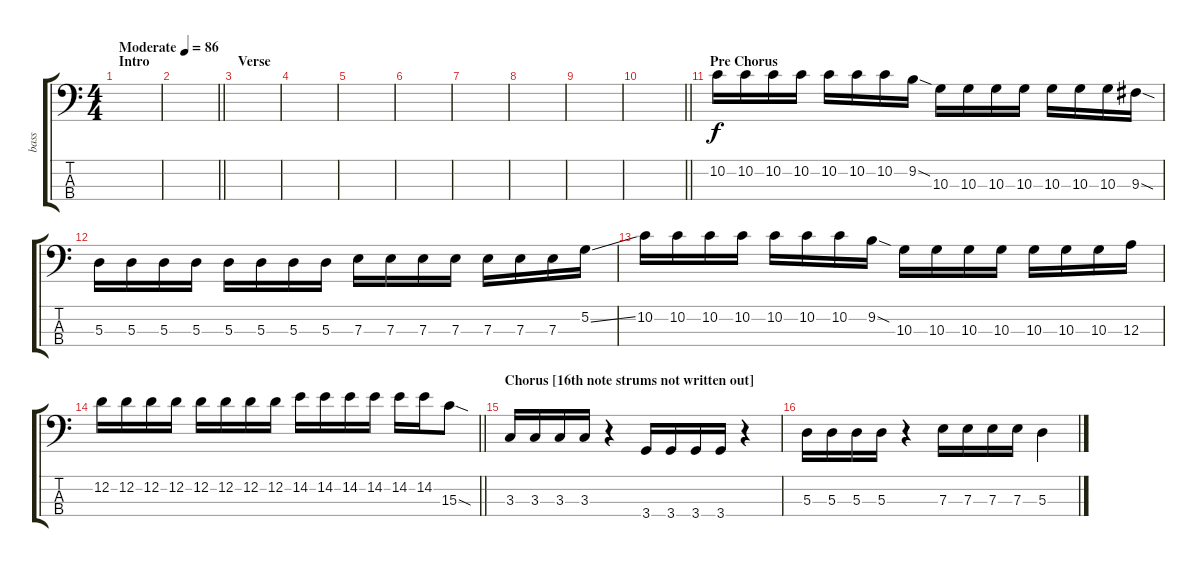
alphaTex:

\track ("bass" "bass") {instrument electricbassfinger}
\staff {score tabs}
\tuning (G2 D2 A1 E1) {hide}
\ts (4 4)
\section ("" "Intro")
\tempo (86 "Moderate")
\clef f4
\ks c
|
\barLineRight lightlight
|
\section ("" "Verse")
|
|
|
|
|
|
|
\barLineRight lightlight
|
\section ("" "Pre Chorus")
10.2.16 10.2.16 10.2.16 10.2.16 10.2.16 10.2.16 10.2.16 9.2{sod}.16 10.3.16 10.3.16 10.3.16 10.3.16 10.3.16 10.3.16 10.3.16 9.3{sod}.16 |
5.3.16 5.3.16 5.3.16 5.3.16 5.3.16 5.3.16 5.3.16 5.3.16 7.3.16 7.3.16 7.3.16 7.3.16 7.3.16 7.3.16 7.3.16 5.2{ss}.16 |
10.2.16 10.2.16 10.2.16 10.2.16 10.2.16 10.2.16 10.2.16 9.2{sod}.16 10.3.16 10.3.16 10.3.16 10.3.16 10.3.16 10.3.16 10.3.16 12.3.16 |
\barLineRight lightlight
12.2.16 12.2.16 12.2.16 12.2.16 12.2.16 12.2.16 12.2.16 12.2.16 14.2.16 14.2.16 14.2.16 14.2.16 14.2.16 14.2.16 15.3{sod}.8 |
\section ("" "Chorus [16th note strums not written out]")
3.3.16 3.3.16 3.3.16 3.3.16 r.4 3.4.16 3.4.16 3.4.16 3.4.16 r.4 |
5.3.16 5.3.16 5.3.16 5.3.16 r.4 7.3.16 7.3.16 7.3.16 7.3.16 5.3.4
